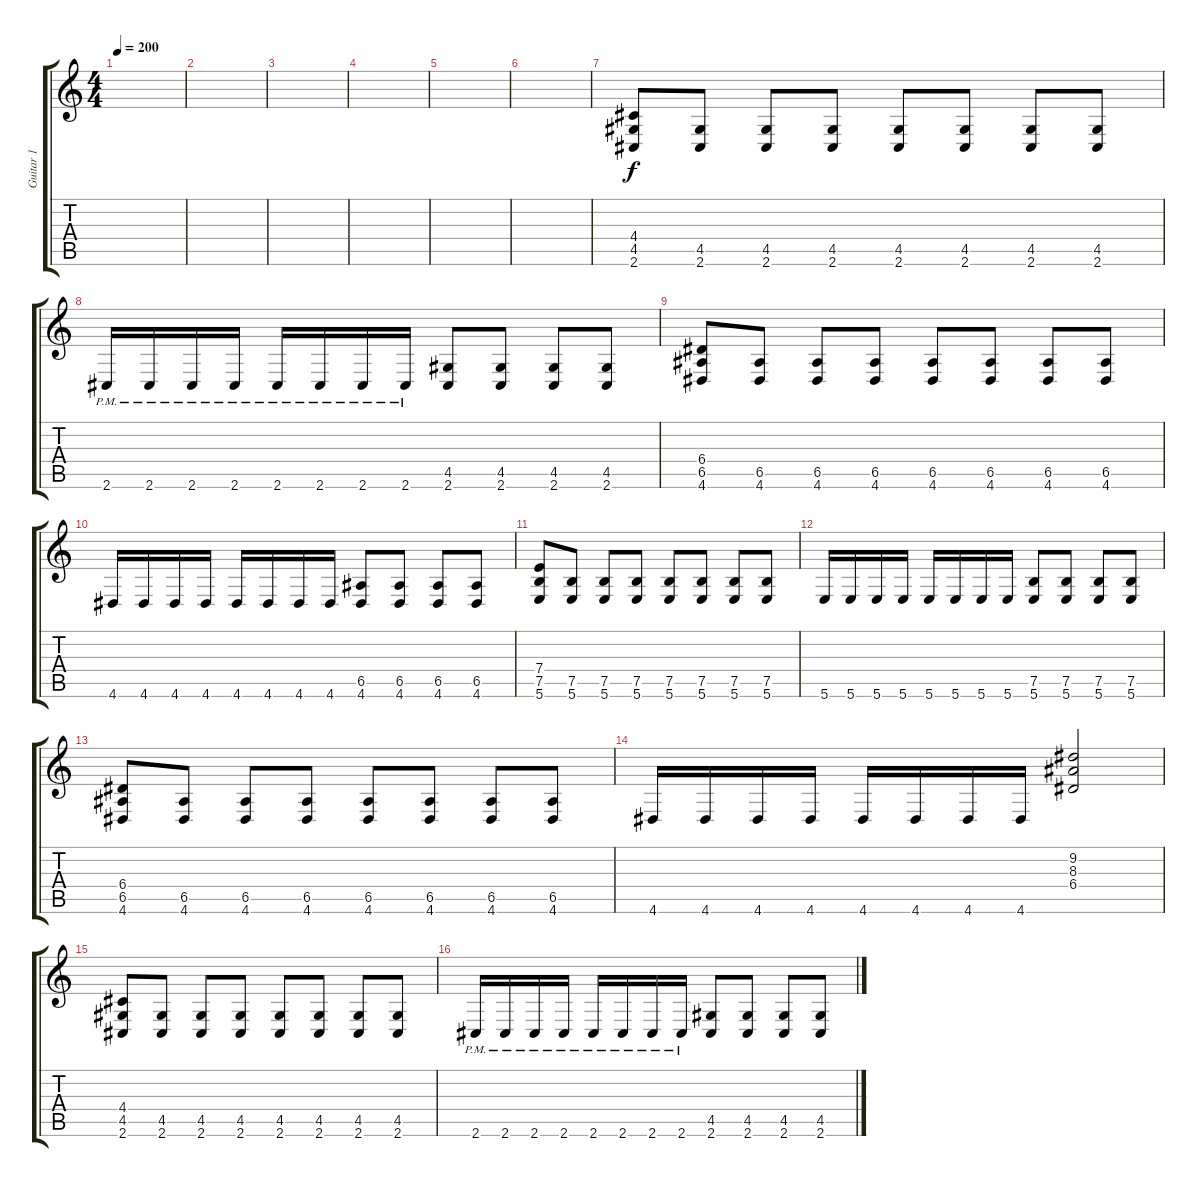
\track ("Guitar 1" "Guitar 1") {instrument distortionguitar}
\staff {score tabs}
\tuning (B3 Gb3 D3 A2 E2 B1) {hide}
\ts (4 4)
\tempo 200
\clef g2
\ks c
|
|
|
|
|
|
(4.4 4.5 2.6).8 (4.5 2.6).8 (4.5 2.6).8 (4.5 2.6).8 (4.5 2.6).8 (4.5 2.6).8 (4.5 2.6).8 (4.5 2.6).8 |
2.6{pm}.16 2.6{pm}.16 2.6{pm}.16 2.6{pm}.16 2.6{pm}.16 2.6{pm}.16 2.6{pm}.16 2.6{pm}.16 (4.5 2.6).8 (4.5 2.6).8 (4.5 2.6).8 (4.5 2.6).8 |
(6.4 6.5 4.6).8 (6.5 4.6).8 (6.5 4.6).8 (6.5 4.6).8 (6.5 4.6).8 (6.5 4.6).8 (6.5 4.6).8 (6.5 4.6).8 |
4.6.16 4.6.16 4.6.16 4.6.16 4.6.16 4.6.16 4.6.16 4.6.16 (6.5 4.6).8 (6.5 4.6).8 (6.5 4.6).8 (6.5 4.6).8 |
(7.4 7.5 5.6).8 (7.5 5.6).8 (7.5 5.6).8 (7.5 5.6).8 (7.5 5.6).8 (7.5 5.6).8 (7.5 5.6).8 (7.5 5.6).8 |
5.6.16 5.6.16 5.6.16 5.6.16 5.6.16 5.6.16 5.6.16 5.6.16 (7.5 5.6).8 (7.5 5.6).8 (7.5 5.6).8 (7.5 5.6).8 |
(6.4 6.5 4.6).8 (6.5 4.6).8 (6.5 4.6).8 (6.5 4.6).8 (6.5 4.6).8 (6.5 4.6).8 (6.5 4.6).8 (6.5 4.6).8 |
4.6.16 4.6.16 4.6.16 4.6.16 4.6.16 4.6.16 4.6.16 4.6.16 (9.2 8.3 6.4).2 |
(4.4 4.5 2.6).8 (4.5 2.6).8 (4.5 2.6).8 (4.5 2.6).8 (4.5 2.6).8 (4.5 2.6).8 (4.5 2.6).8 (4.5 2.6).8 |
2.6{pm}.16 2.6{pm}.16 2.6{pm}.16 2.6{pm}.16 2.6{pm}.16 2.6{pm}.16 2.6{pm}.16 2.6{pm}.16 (4.5 2.6).8 (4.5 2.6).8 (4.5 2.6).8 (4.5 2.6).8
